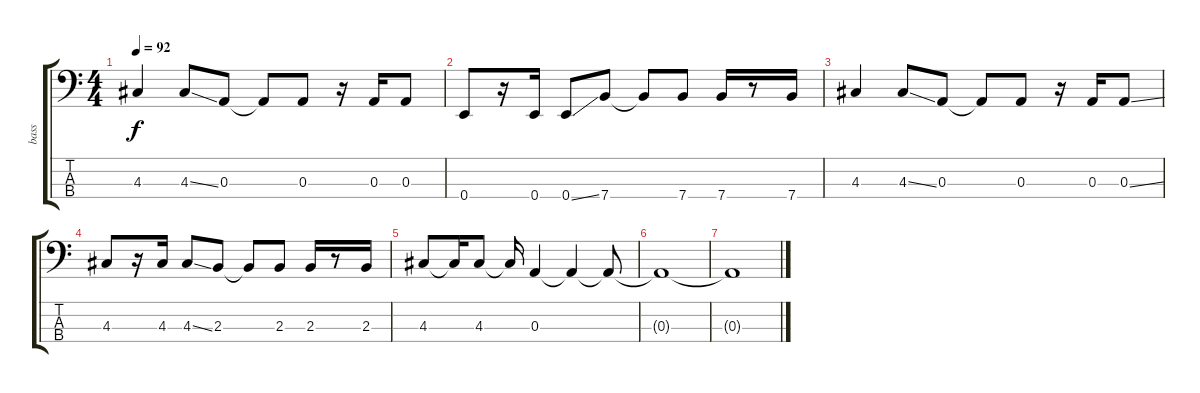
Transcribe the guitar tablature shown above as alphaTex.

\track ("bass" "bass") {instrument electricbassfinger}
\staff {score tabs}
\tuning (G2 D2 A1 E1) {hide}
\ts (4 4)
\tempo 92
\clef f4
\ks c
4.3.4{dy f} 4.3{ss}.8 0.3.8 0.3{t}.8 0.3.8 r.16 0.3.16 0.3.8 |
0.4.8 r.16 0.4.16 0.4{ss}.8 7.4.8 7.4{t}.8 7.4.8 7.4.16 r.8 7.4.16 |
4.3.4 4.3{ss}.8 0.3.8 0.3{t}.8 0.3.8 r.16 0.3.16 0.3{ss}.8 |
4.3.8 r.16 4.3.16 4.3{ss}.8 2.3.8 2.3{t}.8 2.3.8 2.3.16 r.8 2.3.16 |
4.3.8 4.3{t}.16 4.3.8 4.3{t}.16 0.3.4 0.3{t}.4 0.3{t}.8 |
0.3{t}.1{volume 0} |
0.3{t}.1
